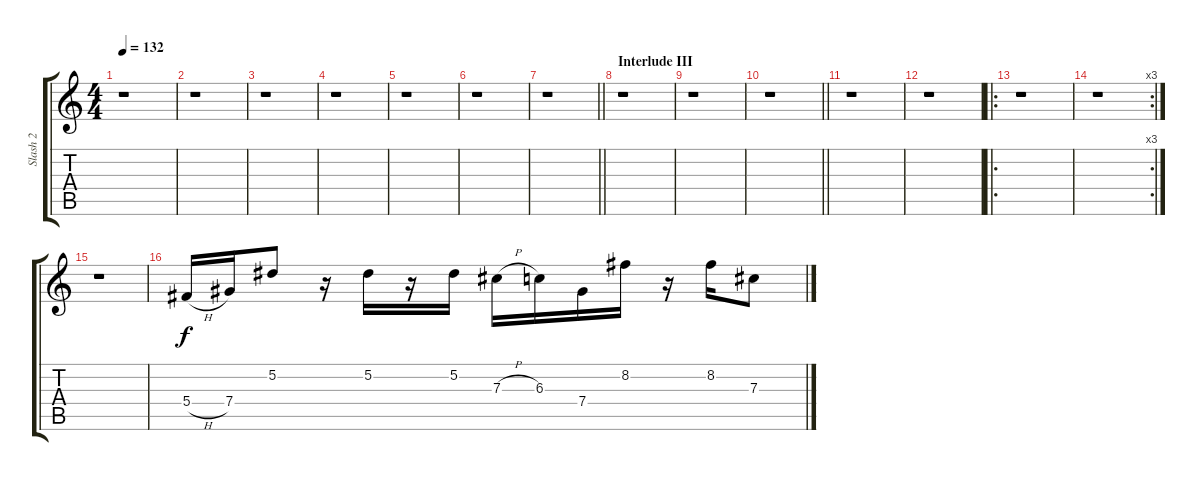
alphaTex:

\track ("Slash 2" "Slash 2") {instrument distortionguitar}
\staff {score tabs}
\tuning (Eb4 Bb3 Gb3 Db3 Ab2 Eb2) {hide}
\ts (4 4)
\tempo 132
\clef g2
\ks c
r.1{dy f} |
r.1 |
r.1 |
r.1 |
r.1 |
r.1 |
\barLineRight lightlight
r.1 |
\section ("" "Interlude III")
r.1 |
r.1 |
\barLineRight lightlight
r.1 |
r.1 |
r.1 |
\ro
r.1 |
\rc 3
r.1 |
r.1 |
5.4{h}.16 7.4.16 5.2.8 r.16 5.2.16 r.16 5.2.16 7.3{h}.16 6.3.16 7.4.16 8.2.16 r.16 8.2.16 7.3.8
